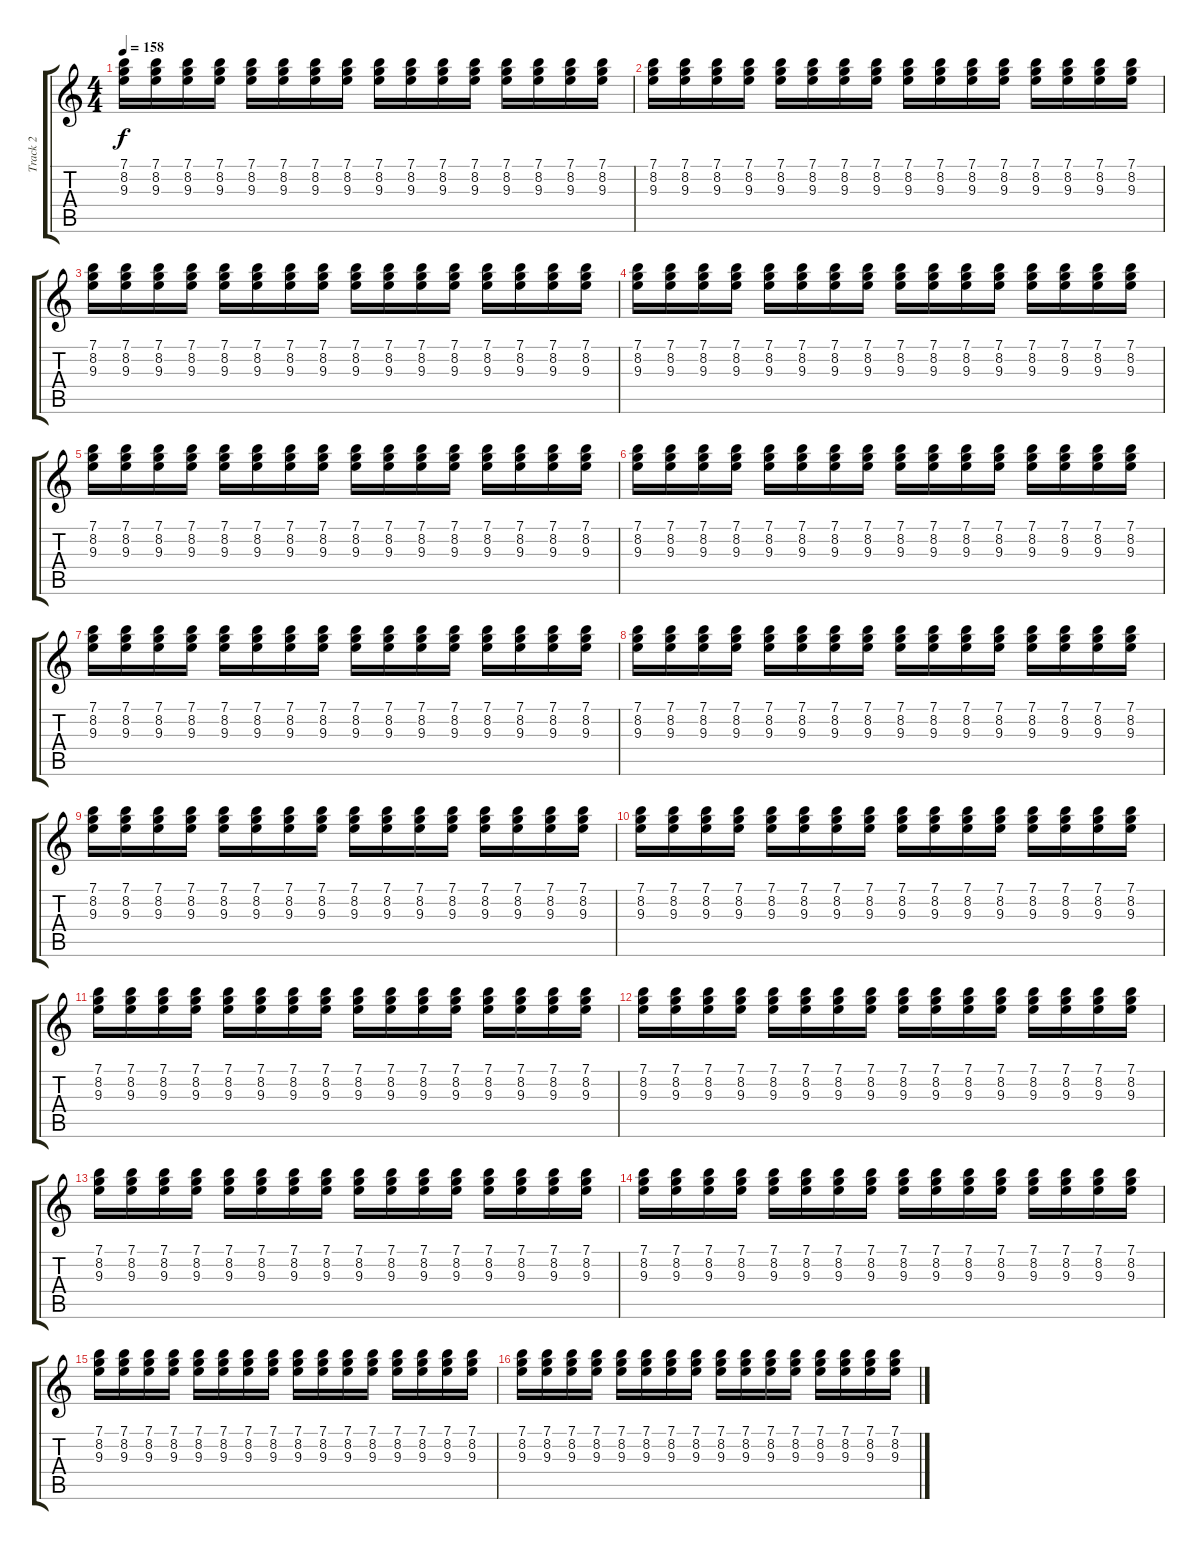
\track ("Track 2" "Track 2") {instrument distortionguitar}
\staff {score tabs}
\tuning (E4 B3 G3 D3 A2 D2) {hide}
\ts (4 4)
\tempo 158
\clef g2
\ks c
(7.1 8.2 9.3).16{dy f} (7.1 8.2 9.3).16 (7.1 8.2 9.3).16 (7.1 8.2 9.3).16 (7.1 8.2 9.3).16 (7.1 8.2 9.3).16 (7.1 8.2 9.3).16 (7.1 8.2 9.3).16 (7.1 8.2 9.3).16 (7.1 8.2 9.3).16 (7.1 8.2 9.3).16 (7.1 8.2 9.3).16 (7.1 8.2 9.3).16 (7.1 8.2 9.3).16 (7.1 8.2 9.3).16 (7.1 8.2 9.3).16 |
(7.1 8.2 9.3).16 (7.1 8.2 9.3).16 (7.1 8.2 9.3).16 (7.1 8.2 9.3).16 (7.1 8.2 9.3).16 (7.1 8.2 9.3).16 (7.1 8.2 9.3).16 (7.1 8.2 9.3).16 (7.1 8.2 9.3).16 (7.1 8.2 9.3).16 (7.1 8.2 9.3).16 (7.1 8.2 9.3).16 (7.1 8.2 9.3).16 (7.1 8.2 9.3).16 (7.1 8.2 9.3).16 (7.1 8.2 9.3).16 |
(7.1 8.2 9.3).16 (7.1 8.2 9.3).16 (7.1 8.2 9.3).16 (7.1 8.2 9.3).16 (7.1 8.2 9.3).16 (7.1 8.2 9.3).16 (7.1 8.2 9.3).16 (7.1 8.2 9.3).16 (7.1 8.2 9.3).16 (7.1 8.2 9.3).16 (7.1 8.2 9.3).16 (7.1 8.2 9.3).16 (7.1 8.2 9.3).16 (7.1 8.2 9.3).16 (7.1 8.2 9.3).16 (7.1 8.2 9.3).16 |
(7.1 8.2 9.3).16 (7.1 8.2 9.3).16 (7.1 8.2 9.3).16 (7.1 8.2 9.3).16 (7.1 8.2 9.3).16 (7.1 8.2 9.3).16 (7.1 8.2 9.3).16 (7.1 8.2 9.3).16 (7.1 8.2 9.3).16 (7.1 8.2 9.3).16 (7.1 8.2 9.3).16 (7.1 8.2 9.3).16 (7.1 8.2 9.3).16 (7.1 8.2 9.3).16 (7.1 8.2 9.3).16 (7.1 8.2 9.3).16 |
(7.1 8.2 9.3).16 (7.1 8.2 9.3).16 (7.1 8.2 9.3).16 (7.1 8.2 9.3).16 (7.1 8.2 9.3).16 (7.1 8.2 9.3).16 (7.1 8.2 9.3).16 (7.1 8.2 9.3).16 (7.1 8.2 9.3).16 (7.1 8.2 9.3).16 (7.1 8.2 9.3).16 (7.1 8.2 9.3).16 (7.1 8.2 9.3).16 (7.1 8.2 9.3).16 (7.1 8.2 9.3).16 (7.1 8.2 9.3).16 |
(7.1 8.2 9.3).16 (7.1 8.2 9.3).16 (7.1 8.2 9.3).16 (7.1 8.2 9.3).16 (7.1 8.2 9.3).16 (7.1 8.2 9.3).16 (7.1 8.2 9.3).16 (7.1 8.2 9.3).16 (7.1 8.2 9.3).16 (7.1 8.2 9.3).16 (7.1 8.2 9.3).16 (7.1 8.2 9.3).16 (7.1 8.2 9.3).16 (7.1 8.2 9.3).16 (7.1 8.2 9.3).16 (7.1 8.2 9.3).16 |
(7.1 8.2 9.3).16 (7.1 8.2 9.3).16 (7.1 8.2 9.3).16 (7.1 8.2 9.3).16 (7.1 8.2 9.3).16 (7.1 8.2 9.3).16 (7.1 8.2 9.3).16 (7.1 8.2 9.3).16 (7.1 8.2 9.3).16 (7.1 8.2 9.3).16 (7.1 8.2 9.3).16 (7.1 8.2 9.3).16 (7.1 8.2 9.3).16 (7.1 8.2 9.3).16 (7.1 8.2 9.3).16 (7.1 8.2 9.3).16 |
(7.1 8.2 9.3).16 (7.1 8.2 9.3).16 (7.1 8.2 9.3).16 (7.1 8.2 9.3).16 (7.1 8.2 9.3).16 (7.1 8.2 9.3).16 (7.1 8.2 9.3).16 (7.1 8.2 9.3).16 (7.1 8.2 9.3).16 (7.1 8.2 9.3).16 (7.1 8.2 9.3).16 (7.1 8.2 9.3).16 (7.1 8.2 9.3).16 (7.1 8.2 9.3).16 (7.1 8.2 9.3).16 (7.1 8.2 9.3).16 |
(7.1 8.2 9.3).16 (7.1 8.2 9.3).16 (7.1 8.2 9.3).16 (7.1 8.2 9.3).16 (7.1 8.2 9.3).16 (7.1 8.2 9.3).16 (7.1 8.2 9.3).16 (7.1 8.2 9.3).16 (7.1 8.2 9.3).16 (7.1 8.2 9.3).16 (7.1 8.2 9.3).16 (7.1 8.2 9.3).16 (7.1 8.2 9.3).16 (7.1 8.2 9.3).16 (7.1 8.2 9.3).16 (7.1 8.2 9.3).16 |
(7.1 8.2 9.3).16 (7.1 8.2 9.3).16 (7.1 8.2 9.3).16 (7.1 8.2 9.3).16 (7.1 8.2 9.3).16 (7.1 8.2 9.3).16 (7.1 8.2 9.3).16 (7.1 8.2 9.3).16 (7.1 8.2 9.3).16 (7.1 8.2 9.3).16 (7.1 8.2 9.3).16 (7.1 8.2 9.3).16 (7.1 8.2 9.3).16 (7.1 8.2 9.3).16 (7.1 8.2 9.3).16 (7.1 8.2 9.3).16 |
(7.1 8.2 9.3).16 (7.1 8.2 9.3).16 (7.1 8.2 9.3).16 (7.1 8.2 9.3).16 (7.1 8.2 9.3).16 (7.1 8.2 9.3).16 (7.1 8.2 9.3).16 (7.1 8.2 9.3).16 (7.1 8.2 9.3).16 (7.1 8.2 9.3).16 (7.1 8.2 9.3).16 (7.1 8.2 9.3).16 (7.1 8.2 9.3).16 (7.1 8.2 9.3).16 (7.1 8.2 9.3).16 (7.1 8.2 9.3).16 |
(7.1 8.2 9.3).16 (7.1 8.2 9.3).16 (7.1 8.2 9.3).16 (7.1 8.2 9.3).16 (7.1 8.2 9.3).16 (7.1 8.2 9.3).16 (7.1 8.2 9.3).16 (7.1 8.2 9.3).16 (7.1 8.2 9.3).16 (7.1 8.2 9.3).16 (7.1 8.2 9.3).16 (7.1 8.2 9.3).16 (7.1 8.2 9.3).16 (7.1 8.2 9.3).16 (7.1 8.2 9.3).16 (7.1 8.2 9.3).16 |
(7.1 8.2 9.3).16 (7.1 8.2 9.3).16 (7.1 8.2 9.3).16 (7.1 8.2 9.3).16 (7.1 8.2 9.3).16 (7.1 8.2 9.3).16 (7.1 8.2 9.3).16 (7.1 8.2 9.3).16 (7.1 8.2 9.3).16 (7.1 8.2 9.3).16 (7.1 8.2 9.3).16 (7.1 8.2 9.3).16 (7.1 8.2 9.3).16 (7.1 8.2 9.3).16 (7.1 8.2 9.3).16 (7.1 8.2 9.3).16 |
(7.1 8.2 9.3).16 (7.1 8.2 9.3).16 (7.1 8.2 9.3).16 (7.1 8.2 9.3).16 (7.1 8.2 9.3).16 (7.1 8.2 9.3).16 (7.1 8.2 9.3).16 (7.1 8.2 9.3).16 (7.1 8.2 9.3).16 (7.1 8.2 9.3).16 (7.1 8.2 9.3).16 (7.1 8.2 9.3).16 (7.1 8.2 9.3).16 (7.1 8.2 9.3).16 (7.1 8.2 9.3).16 (7.1 8.2 9.3).16 |
(7.1 8.2 9.3).16 (7.1 8.2 9.3).16 (7.1 8.2 9.3).16 (7.1 8.2 9.3).16 (7.1 8.2 9.3).16 (7.1 8.2 9.3).16 (7.1 8.2 9.3).16 (7.1 8.2 9.3).16 (7.1 8.2 9.3).16 (7.1 8.2 9.3).16 (7.1 8.2 9.3).16 (7.1 8.2 9.3).16 (7.1 8.2 9.3).16 (7.1 8.2 9.3).16 (7.1 8.2 9.3).16 (7.1 8.2 9.3).16 |
(7.1 8.2 9.3).16 (7.1 8.2 9.3).16 (7.1 8.2 9.3).16 (7.1 8.2 9.3).16 (7.1 8.2 9.3).16 (7.1 8.2 9.3).16 (7.1 8.2 9.3).16 (7.1 8.2 9.3).16 (7.1 8.2 9.3).16 (7.1 8.2 9.3).16 (7.1 8.2 9.3).16 (7.1 8.2 9.3).16 (7.1 8.2 9.3).16 (7.1 8.2 9.3).16 (7.1 8.2 9.3).16 (7.1 8.2 9.3).16
